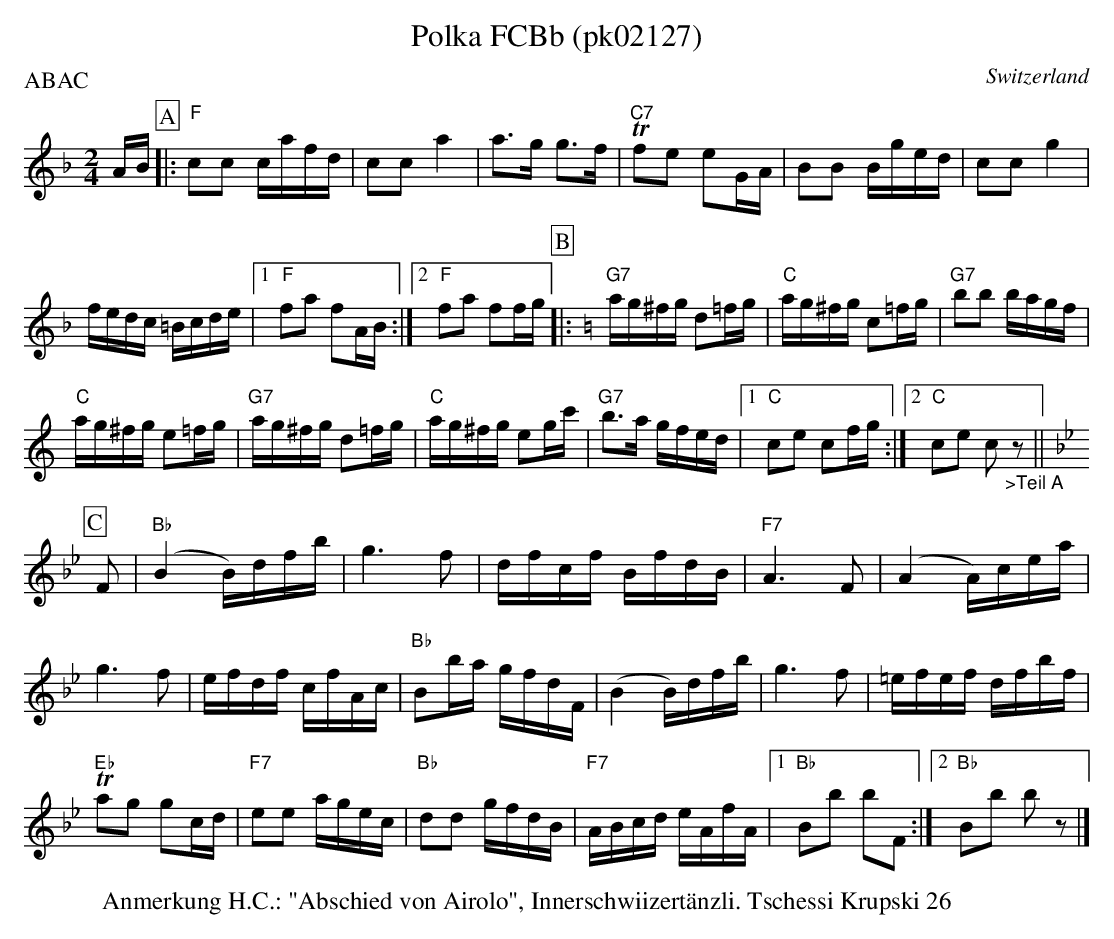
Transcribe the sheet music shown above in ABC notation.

X:1
T:Polka FCBb (pk02127)
O:Switzerland
P:ABAC
M:2/4
L:1/16
K:F major
AB [P:A] |: "F"c2c2 cafd | c2c2a4 | a3g g3f | T"C7"f2e2 e2GA | B2B2 Bged | c2c2g4 |
fedc =Bcde |1 "F"f2a2 f2AB :|2 "F"f2a2 f2fg [P:B] [K:C] |: "G7"ag^fg d2=fg | "C"ag^fg c2=fg | "G7"b2b2 bagf |
"C"ag^fg e2=fg | "G7"ag^fg d2=fg | "C"ag^fg e2gc' | "G7"b3a gfed |1 "C"c2e2 c2fg :|2 "C"c2e2 c2"_>Teil A"z2 ||
[P:C]  [K:Bb] F2 |("Bb"B4 B)dfb | g6f2 | dfcf BfdB | "F7"A6F2 | (A4A)cea |
g6f2 | efdf cfAc | "Bb"B2ba gfdF | (B4 B)dfb | g6f2 | =efef dfbf |
T"Eb"a2g2 g2cd | "F7"e2e2 agec | "Bb"d2d2 gfdB | "F7"ABcd eAfA |1 "Bb"B2b2 b2F2 :|2 "Bb"B2b2 b2z2 |]
W:Anmerkung H.C.: "Abschied von Airolo", Innerschwiizertänzli. Tschessi Krupski 26
